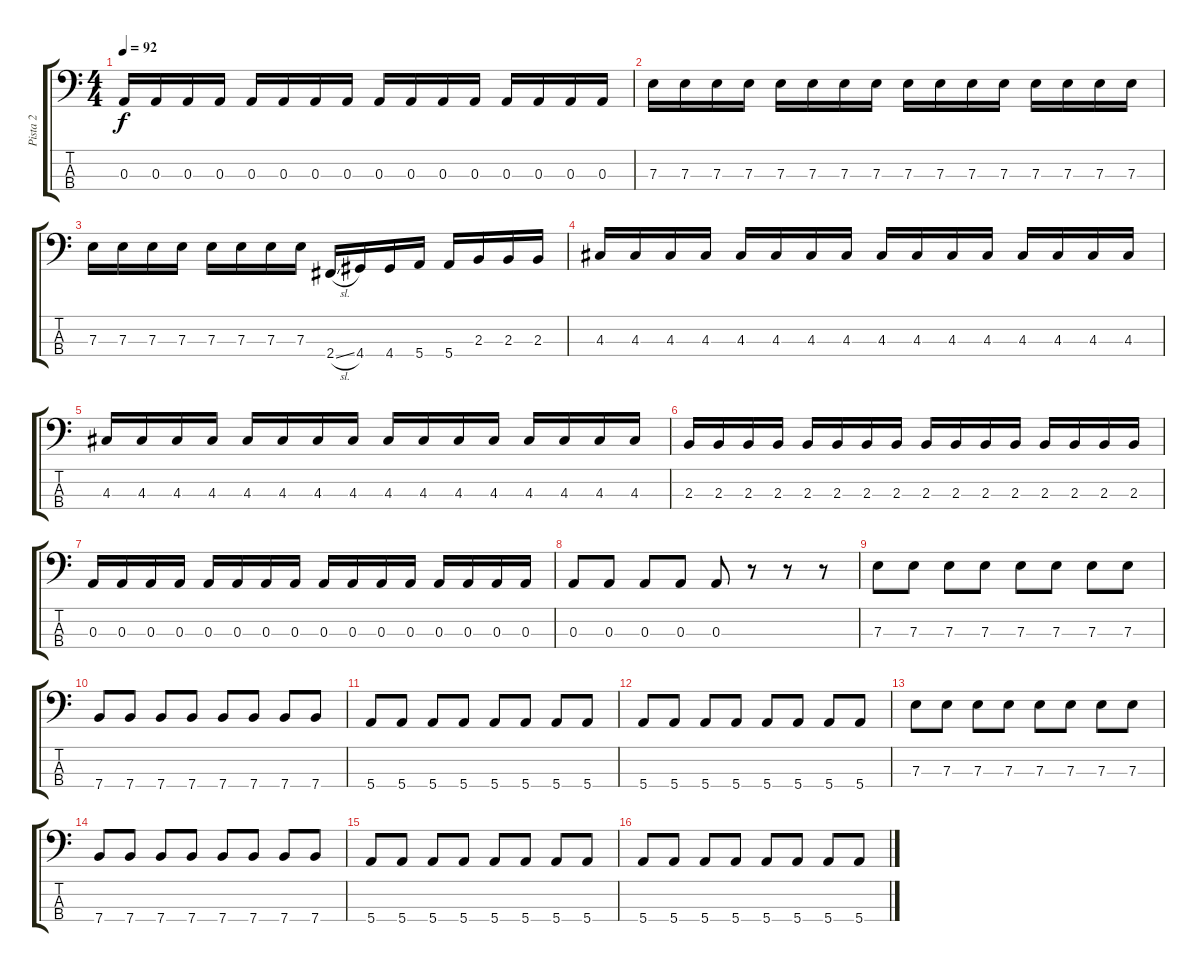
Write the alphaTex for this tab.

\track ("Pista 2" "Pista 2") {instrument electricbassfinger}
\staff {score tabs}
\tuning (G2 D2 A1 E1) {hide}
\ts (4 4)
\tempo 92
\clef f4
\ks c
0.3{t}.16{dy f} 0.3.16 0.3.16 0.3.16 0.3.16 0.3.16 0.3.16 0.3.16 0.3.16 0.3.16 0.3.16 0.3.16 0.3.16 0.3.16 0.3.16 0.3.16 |
7.3.16 7.3.16 7.3.16 7.3.16 7.3.16 7.3.16 7.3.16 7.3.16 7.3.16 7.3.16 7.3.16 7.3.16 7.3.16 7.3.16 7.3.16 7.3.16 |
7.3.16 7.3.16 7.3.16 7.3.16 7.3.16 7.3.16 7.3.16 7.3.16 2.4{sl}.16 4.4.16 4.4.16 5.4.16 5.4.16 2.3.16 2.3.16 2.3.16 |
4.3.16 4.3.16 4.3.16 4.3.16 4.3.16 4.3.16 4.3.16 4.3.16 4.3.16 4.3.16 4.3.16 4.3.16 4.3.16 4.3.16 4.3.16 4.3.16 |
4.3.16 4.3.16 4.3.16 4.3.16 4.3.16 4.3.16 4.3.16 4.3.16 4.3.16 4.3.16 4.3.16 4.3.16 4.3.16 4.3.16 4.3.16 4.3.16 |
2.3.16 2.3.16 2.3.16 2.3.16 2.3.16 2.3.16 2.3.16 2.3.16 2.3.16 2.3.16 2.3.16 2.3.16 2.3.16 2.3.16 2.3.16 2.3.16 |
0.3.16 0.3.16 0.3.16 0.3.16 0.3.16 0.3.16 0.3.16 0.3.16 0.3.16 0.3.16 0.3.16 0.3.16 0.3.16 0.3.16 0.3.16 0.3.16 |
0.3.8 0.3.8 0.3.8 0.3.8 0.3.8 r.8 r.8 r.8 |
7.3.8 7.3.8 7.3.8 7.3.8 7.3.8 7.3.8 7.3.8 7.3.8 |
7.4.8 7.4.8 7.4.8 7.4.8 7.4.8 7.4.8 7.4.8 7.4.8 |
5.4.8 5.4.8 5.4.8 5.4.8 5.4.8 5.4.8 5.4.8 5.4.8 |
5.4.8 5.4.8 5.4.8 5.4.8 5.4.8 5.4.8 5.4.8 5.4.8 |
7.3.8 7.3.8 7.3.8 7.3.8 7.3.8 7.3.8 7.3.8 7.3.8 |
7.4.8 7.4.8 7.4.8 7.4.8 7.4.8 7.4.8 7.4.8 7.4.8 |
5.4.8 5.4.8 5.4.8 5.4.8 5.4.8 5.4.8 5.4.8 5.4.8 |
5.4.8 5.4.8 5.4.8 5.4.8 5.4.8 5.4.8 5.4.8 5.4.8
